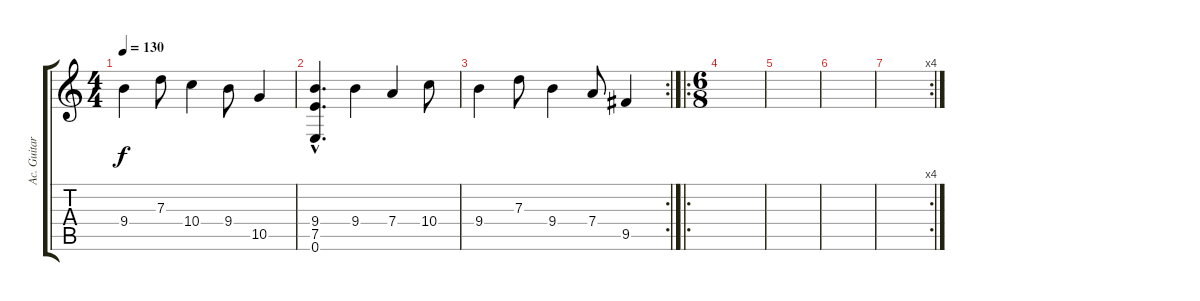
\track ("Ac. Guitar 2" "Ac. Guitar") {instrument acousticguitarsteel}
\staff {score tabs}
\tuning (E4 B3 G3 D3 A2 E2) {hide}
\ts (4 4)
\tempo 130
\clef g2
\ks c
9.4.4{dy f} 7.3.8 10.4.4 9.4.8 10.5.4 |
(9.4{hac} 7.5{hac} 0.6{hac}).4{d} 9.4.4 7.4.4 10.4.8 |
\rc 2
9.4.4 7.3.8 9.4.4 7.4.8 9.5.4 |
\ro
\ts (6 8)
|
|
|
\rc 4
